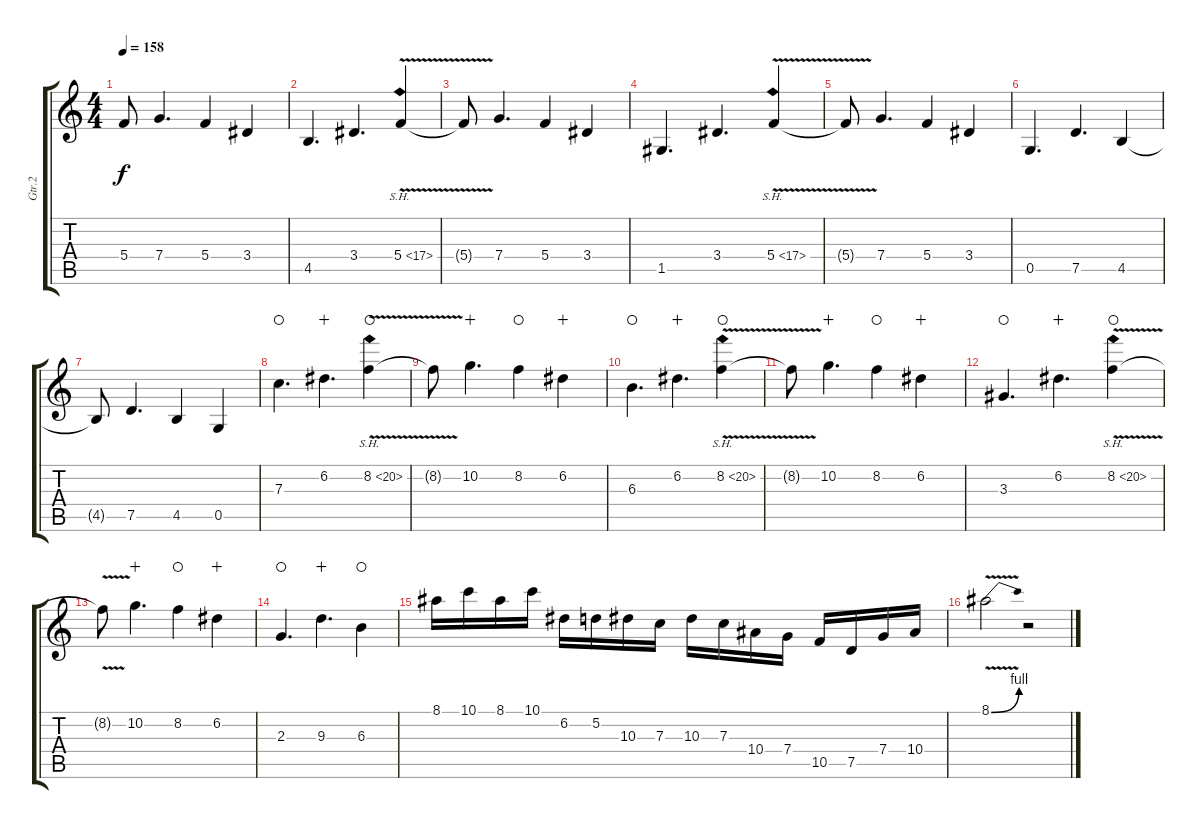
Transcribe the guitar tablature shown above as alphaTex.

\track ("Gtr.2" "Gtr.2") {instrument distortionguitar}
\staff {score tabs}
\tuning (D4 A3 F3 C3 G2 C2) {hide}
\ts (4 4)
\tempo 158
\clef g2
\ks c
5.4{t}.8{dy f} 7.4.4{d} 5.4.4 3.4.4 |
4.5.4{d} 3.4.4{d} 5.4{sh 12 v}.4 |
5.4{t}.8 7.4.4{d} 5.4.4 3.4.4 |
1.5.4{d} 3.4.4{d} 5.4{sh 12 v}.4 |
5.4{t}.8 7.4.4{d} 5.4.4 3.4.4 |
0.5.4{d balance 8} 7.5.4{d} 4.5.4 |
4.5{t}.8 7.5.4{d} 4.5.4 0.5.4 |
7.3.4{d waho} 6.2.4{d wahc} 8.2{sh 12 v}.4{waho} |
8.2{t}.8 10.2.4{d wahc} 8.2.4{waho} 6.2.4{wahc} |
6.3.4{d waho} 6.2.4{d wahc} 8.2{sh 12 v}.4{waho} |
8.2{t}.8 10.2.4{d wahc} 8.2.4{waho} 6.2.4{wahc} |
3.3.4{d waho} 6.2.4{d wahc} 8.2{sh 12 v}.4{waho} |
8.2{t}.8 10.2.4{d wahc} 8.2.4{waho} 6.2.4{wahc} |
2.3.4{d waho} 9.3.4{d wahc} 6.3.4{waho} |
8.1.16 10.1.16 8.1.16 10.1.16 6.2.16 5.2.16 10.3.16 7.3.16 10.3.16 7.3.16 10.4.16 7.4.16 10.5.16 7.5.16 7.4.16 10.4.16 |
8.1{be (bend 0 0 60 4) v}.2 r.2
